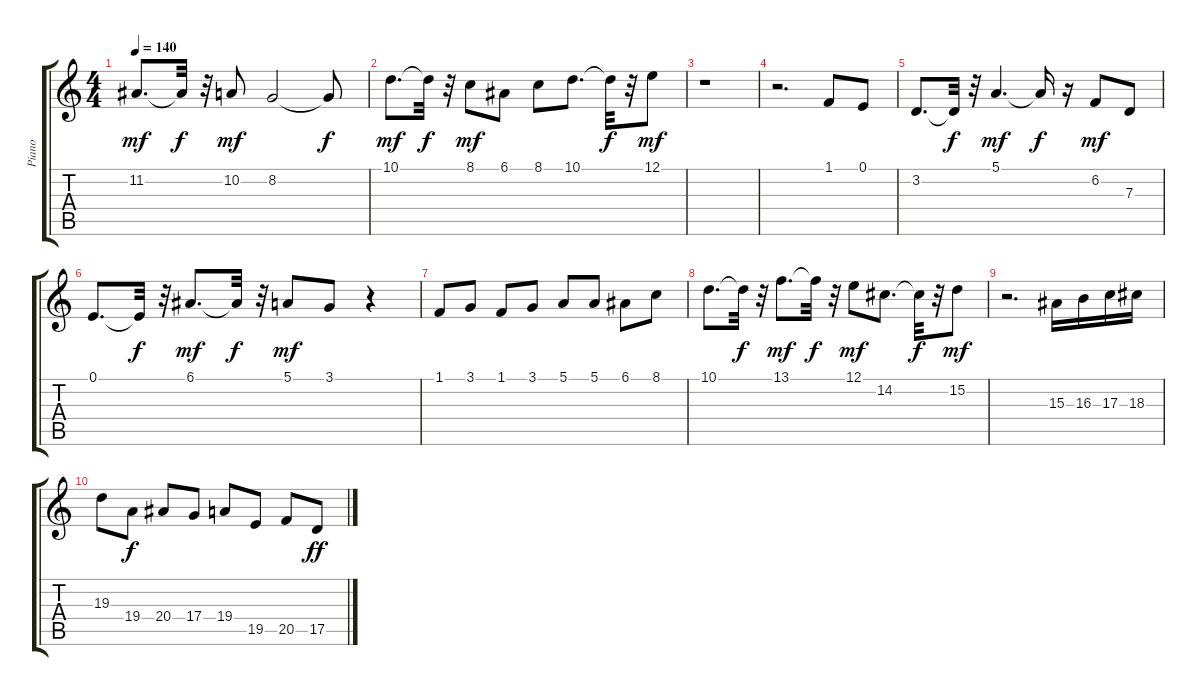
\track ("Piano" "Piano") {instrument acousticgrandpiano}
\staff {score tabs}
\tuning (E4 B3 G3 D3 A2 E2) {hide}
\ts (4 4)
\tempo 140
\clef g2
\ks c
11.2.8{d dy mf} 11.2{t}.32{dy f} r.32 10.2.8{dy mf} 8.2.2 8.2{t}.8{dy f} |
10.1.8{d dy mf} 10.1{t}.32{dy f} r.32 8.1.8{dy mf} 6.1.8 8.1.8 10.1.8{d} 10.1{t}.32{dy f} r.32 12.1.8{dy mf} |
r.1 |
r.2{d} 1.1.8 0.1.8 |
3.2.8{d} 3.2{t}.32{dy f} r.32 5.1.4{d dy mf} 5.1{t}.16{dy f} r.16 6.2.8{dy mf} 7.3.8 |
0.1.8{d} 0.1{t}.32{dy f} r.32 6.1.8{d dy mf} 6.1{t}.32{dy f} r.32 5.1.8{dy mf} 3.1.8 r.4 |
1.1.8 3.1.8 1.1.8 3.1.8 5.1.8 5.1.8 6.1.8 8.1.8 |
10.1.8{d} 10.1{t}.32{dy f} r.32 13.1.8{d dy mf} 13.1{t}.32{dy f} r.32 12.1.8{dy mf} 14.2.8{d} 14.2{t}.32{dy f} r.32 15.2.8{dy mf} |
r.2{d} 15.3.16 16.3.16 17.3.16 18.3.16 |
19.3.8 19.4.8{dy f} 20.4.8 17.4.8 19.4.8 19.5.8 20.5.8 17.5.8{dy ff}
